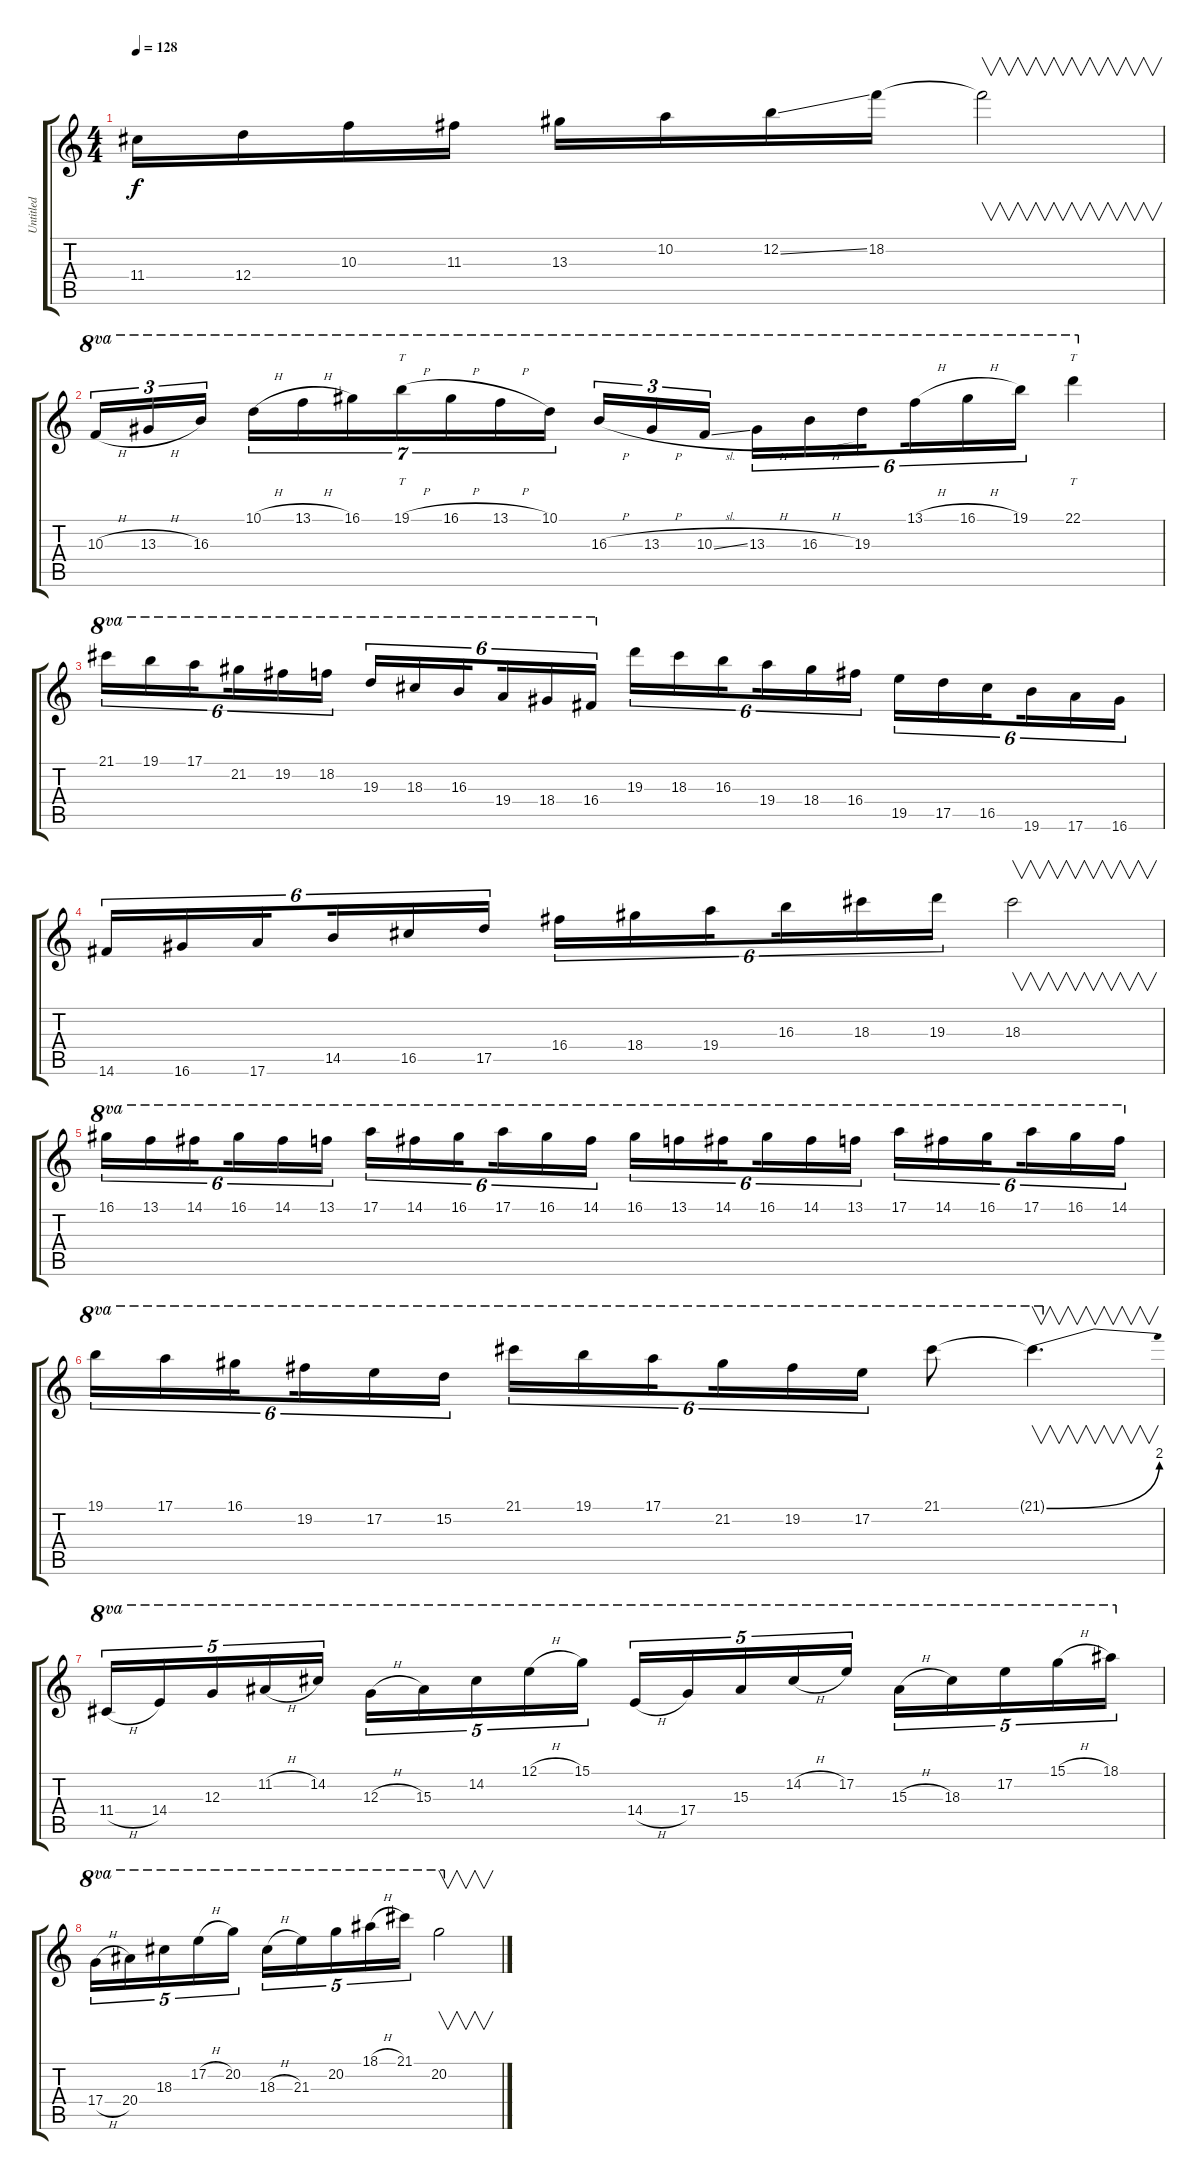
\track ("Untitled" "Untitled") {instrument distortionguitar}
\staff {score tabs}
\tuning (E4 B3 G3 D3 A2 E2) {hide}
\ts (4 4)
\tempo 128
\clef g2
\ks c
11.4.16{dy f} 12.4.16 10.3.16 11.3.16 13.3.16 10.2.16 12.2{ss}.16 18.2.16 18.2{t}.2{v} |
10.3{h}.16{tu (3 2) ot 8va} 13.3{h}.16{tu (3 2) ot 8va} 16.3.16{tu (3 2) ot 8va beam splitsecondary} 10.1{h}.16{tu (7 4) ot 8va} 13.1{h}.16{tu (7 4) ot 8va} 16.1.16{tu (7 4) ot 8va} 19.1{h}.16{tt tu (7 4) ot 8va} 16.1{h}.16{tu (7 4) ot 8va} 13.1{h}.16{tu (7 4) ot 8va} 10.1.16{tu (7 4) ot 8va beam splitsecondary} 16.3{h}.16{tu (3 2) ot 8va} 13.3{h}.16{tu (3 2) ot 8va} 10.3{sl}.16{tu (3 2) ot 8va} 13.3{h}.16{tu (6 4) ot 8va} 16.3{h}.16{tu (6 4) ot 8va} 19.3.16{tu (6 4) ot 8va beam splitsecondary} 13.1{h}.16{tu (6 4) ot 8va} 16.1{h}.16{tu (6 4) ot 8va} 19.1.16{tu (6 4) ot 8va} 22.1.4{tt ot 8va} |
21.1.16{tu (6 4) ot 8va} 19.1.16{tu (6 4) ot 8va} 17.1.16{tu (6 4) ot 8va beam splitsecondary} 21.2.16{tu (6 4) ot 8va} 19.2.16{tu (6 4) ot 8va} 18.2.16{tu (6 4) ot 8va} 19.3.16{tu (6 4) ot 8va} 18.3.16{tu (6 4) ot 8va} 16.3.16{tu (6 4) ot 8va beam splitsecondary} 19.4.16{tu (6 4) ot 8va} 18.4.16{tu (6 4) ot 8va} 16.4.16{tu (6 4) ot 8va} 19.3.16{tu (6 4)} 18.3.16{tu (6 4)} 16.3.16{tu (6 4) beam splitsecondary} 19.4.16{tu (6 4)} 18.4.16{tu (6 4)} 16.4.16{tu (6 4)} 19.5.16{tu (6 4)} 17.5.16{tu (6 4)} 16.5.16{tu (6 4) beam splitsecondary} 19.6.16{tu (6 4)} 17.6.16{tu (6 4)} 16.6.16{tu (6 4)} |
14.6.16{tu (6 4)} 16.6.16{tu (6 4)} 17.6.16{tu (6 4) beam splitsecondary} 14.5.16{tu (6 4)} 16.5.16{tu (6 4)} 17.5.16{tu (6 4)} 16.4.16{tu (6 4)} 18.4.16{tu (6 4)} 19.4.16{tu (6 4) beam splitsecondary} 16.3.16{tu (6 4)} 18.3.16{tu (6 4)} 19.3.16{tu (6 4)} 18.3.2{v} |
16.1.16{tu (6 4) ot 8va} 13.1.16{tu (6 4) ot 8va} 14.1.16{tu (6 4) ot 8va beam splitsecondary} 16.1.16{tu (6 4) ot 8va} 14.1.16{tu (6 4) ot 8va} 13.1.16{tu (6 4) ot 8va} 17.1.16{tu (6 4) ot 8va} 14.1.16{tu (6 4) ot 8va} 16.1.16{tu (6 4) ot 8va beam splitsecondary} 17.1.16{tu (6 4) ot 8va} 16.1.16{tu (6 4) ot 8va} 14.1.16{tu (6 4) ot 8va} 16.1.16{tu (6 4) ot 8va} 13.1.16{tu (6 4) ot 8va} 14.1.16{tu (6 4) ot 8va beam splitsecondary} 16.1.16{tu (6 4) ot 8va} 14.1.16{tu (6 4) ot 8va} 13.1.16{tu (6 4) ot 8va} 17.1.16{tu (6 4) ot 8va} 14.1.16{tu (6 4) ot 8va} 16.1.16{tu (6 4) ot 8va beam splitsecondary} 17.1.16{tu (6 4) ot 8va} 16.1.16{tu (6 4) ot 8va} 14.1.16{tu (6 4) ot 8va} |
19.1.16{tu (6 4) ot 8va} 17.1.16{tu (6 4) ot 8va} 16.1.16{tu (6 4) ot 8va beam splitsecondary} 19.2.16{tu (6 4) ot 8va} 17.2.16{tu (6 4) ot 8va} 15.2.16{tu (6 4) ot 8va} 21.1.16{tu (6 4) ot 8va} 19.1.16{tu (6 4) ot 8va} 17.1.16{tu (6 4) ot 8va beam splitsecondary} 21.2.16{tu (6 4) ot 8va} 19.2.16{tu (6 4) ot 8va} 17.2.16{tu (6 4) ot 8va} 21.1.8{ot 8va} 21.1{be (bend 0 0 60 8) t}.4{v d ot 8va} |
11.4{h}.16{tu (5 4) ot 8va} 14.4.16{tu (5 4) ot 8va} 12.3.16{tu (5 4) ot 8va} 11.2{h}.16{tu (5 4) ot 8va} 14.2.16{tu (5 4) ot 8va} 12.3{h}.16{tu (5 4) ot 8va} 15.3.16{tu (5 4) ot 8va} 14.2.16{tu (5 4) ot 8va} 12.1{h}.16{tu (5 4) ot 8va} 15.1.16{tu (5 4) ot 8va} 14.4{h}.16{tu (5 4) ot 8va} 17.4.16{tu (5 4) ot 8va} 15.3.16{tu (5 4) ot 8va} 14.2{h}.16{tu (5 4) ot 8va} 17.2.16{tu (5 4) ot 8va} 15.3{h}.16{tu (5 4) ot 8va} 18.3.16{tu (5 4) ot 8va} 17.2.16{tu (5 4) ot 8va} 15.1{h}.16{tu (5 4) ot 8va} 18.1.16{tu (5 4) ot 8va} |
17.4{h}.16{tu (5 4) ot 8va} 20.4.16{tu (5 4) ot 8va} 18.3.16{tu (5 4) ot 8va} 17.2{h}.16{tu (5 4) ot 8va} 20.2.16{tu (5 4) ot 8va} 18.3{h}.16{tu (5 4) ot 8va} 21.3.16{tu (5 4) ot 8va} 20.2.16{tu (5 4) ot 8va} 18.1{h}.16{tu (5 4) ot 8va} 21.1.16{tu (5 4) ot 8va} 20.2.2{v ot 8va}
